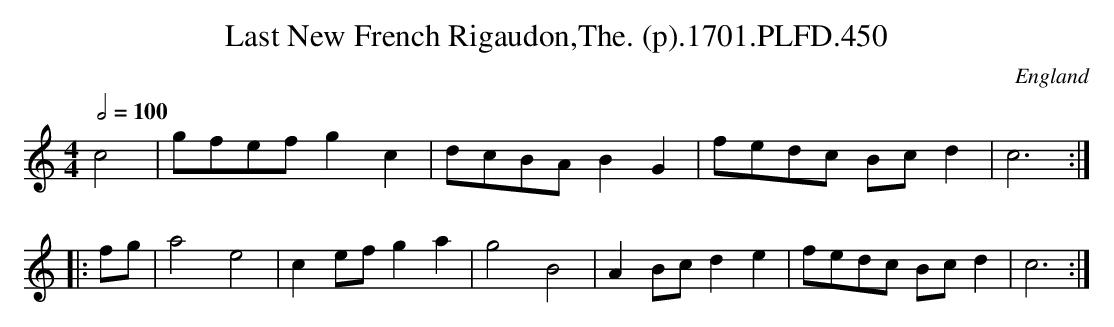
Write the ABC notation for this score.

X:1
T:Last New French Rigaudon,The. (p).1701.PLFD.450
M:4/4
L:1/4
Q:1/2=100
O:England
K:C
c2|g/f/e/f/gc|d/c/B/A/BG|f/e/d/c/ B/c/d|c3:|
|:f/g/|a2e2|ce/f/ga|g2B2|AB/c/de|f/e/d/c/ B/c/d|c3:|
